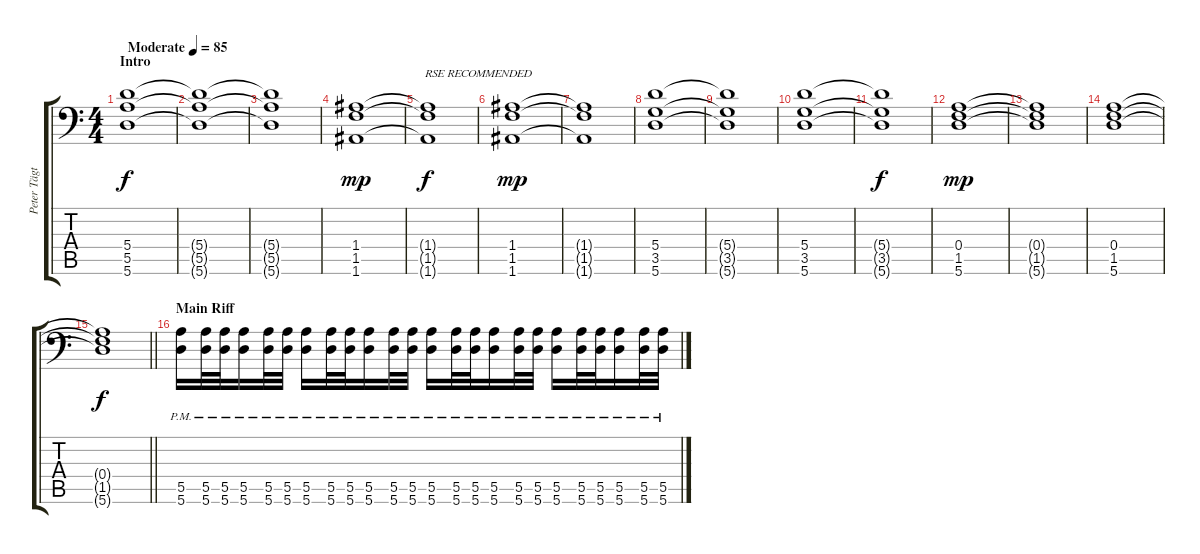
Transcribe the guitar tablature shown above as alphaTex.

\track ("Peter Tägtgren (6 string guitar)" "Peter Tägt") {instrument distortionguitar}
\staff {score tabs}
\tuning (B3 Gb3 D3 A2 E2 A1) {hide}
\ts (4 4)
\section ("" "Intro")
\tempo (85 "Moderate")
\clef f4
\ks c
(5.4 5.5 5.6).1{dy f volume 9 balance 8 instrument distortionguitar} |
(5.4{t} 5.5{t} 5.6{t}).1 |
(5.4{t} 5.5{t} 5.6{t}).1 |
(1.4 1.5 1.6).1{txt "                       RSE RECOMMENDED" dy mp volume 12} |
(1.4{t} 1.5{t} 1.6{t}).1{dy f} |
(1.4 1.5 1.6).1{dy mp} |
(1.4{t} 1.5{t} 1.6{t}).1 |
(5.4 3.5 5.6).1 |
(5.4{t} 3.5{t} 5.6{t}).1 |
(5.4 3.5 5.6).1 |
(5.4{t} 3.5{t} 5.6{t}).1{dy f} |
(0.4 1.5 5.6).1{dy mp volume 11} |
(0.4{t} 1.5{t} 5.6{t}).1 |
(0.4 1.5 5.6).1 |
\barLineRight lightlight
(0.4{t} 1.5{t} 5.6{t}).1{dy f} |
\section ("" "Main Riff")
(5.5{pm} 5.6{pm}).16{balance 1} (5.5{pm} 5.6{pm}).32 (5.5{pm} 5.6{pm}).32 (5.5{pm} 5.6{pm}).16 (5.5{pm} 5.6{pm}).32 (5.5{pm} 5.6{pm}).32 (5.5{pm} 5.6{pm}).16 (5.5{pm} 5.6{pm}).32 (5.5{pm} 5.6{pm}).32 (5.5{pm} 5.6{pm}).16 (5.5{pm} 5.6{pm}).32 (5.5{pm} 5.6{pm}).32 (5.5{pm} 5.6{pm}).16 (5.5{pm} 5.6{pm}).32 (5.5{pm} 5.6{pm}).32 (5.5{pm} 5.6{pm}).16 (5.5{pm} 5.6{pm}).32 (5.5{pm} 5.6{pm}).32 (5.5{pm} 5.6{pm}).16 (5.5{pm} 5.6{pm}).32 (5.5{pm} 5.6{pm}).32 (5.5{pm} 5.6{pm}).16 (5.5{pm} 5.6{pm}).32 (5.5{pm} 5.6{pm}).32
